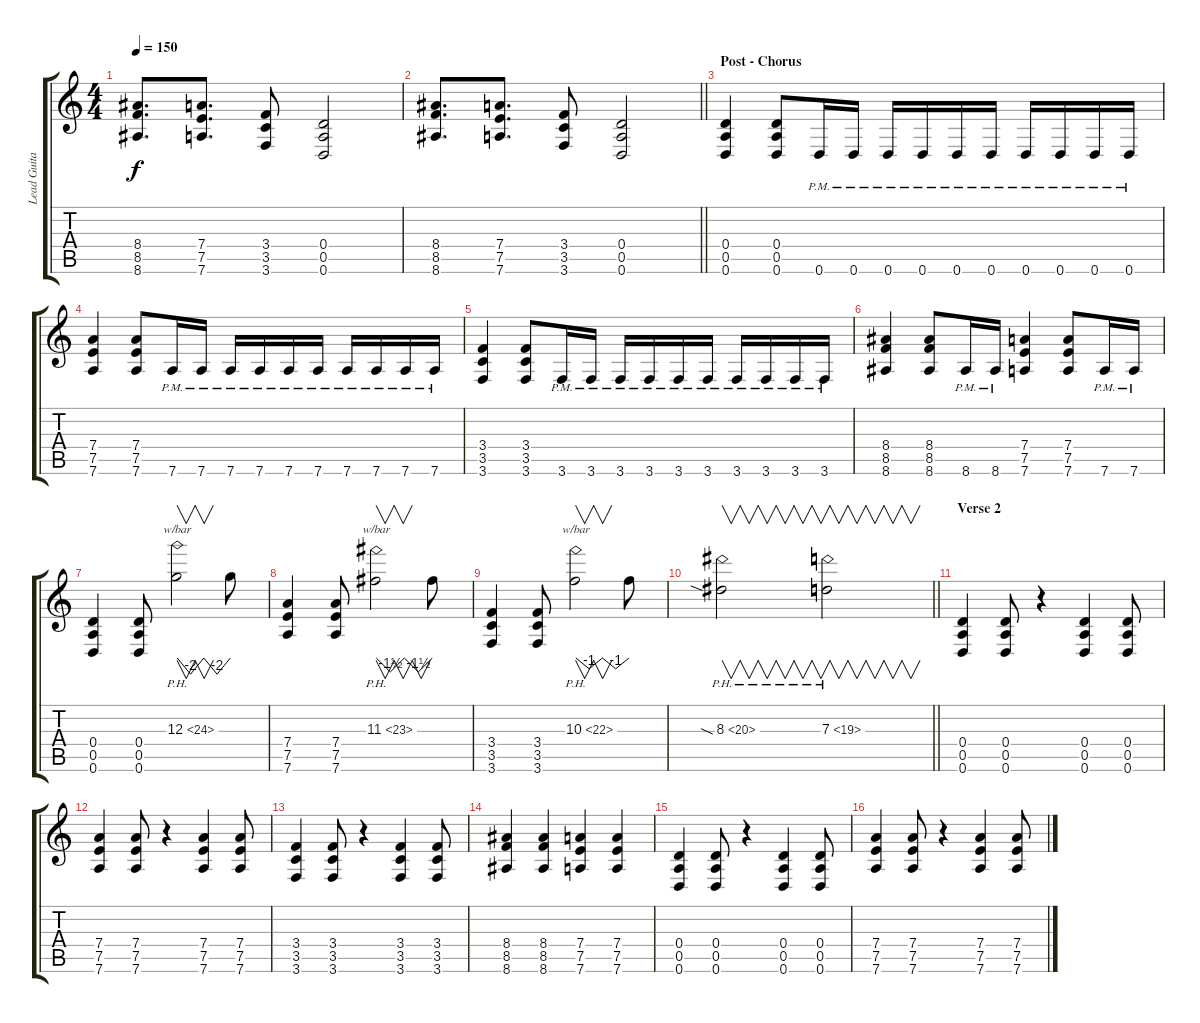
\track ("Lead Guitar" "Lead Guita") {instrument distortionguitar}
\staff {score tabs}
\tuning (E4 B3 G3 D3 A2 D2) {hide}
\ts (4 4)
\tempo 150
\clef g2
\ks c
(8.4 8.5 8.6).8{d dy f} (7.4 7.5 7.6).8{d} (3.4 3.5 3.6).8 (0.4 0.5 0.6).2 |
\barLineRight lightlight
(8.4 8.5 8.6).8{d} (7.4 7.5 7.6).8{d} (3.4 3.5 3.6).8 (0.4 0.5 0.6).2 |
\section ("" "Post - Chorus")
(0.4 0.5 0.6).4 (0.4 0.5 0.6).8 0.6{pm}.16 0.6{pm}.16 0.6{pm}.16 0.6{pm}.16 0.6{pm}.16 0.6{pm}.16 0.6{pm}.16 0.6{pm}.16 0.6{pm}.16 0.6{pm}.16 |
(7.4 7.5 7.6).4 (7.4 7.5 7.6).8 7.6{pm}.16 7.6{pm}.16 7.6{pm}.16 7.6{pm}.16 7.6{pm}.16 7.6{pm}.16 7.6{pm}.16 7.6{pm}.16 7.6{pm}.16 7.6{pm}.16 |
(3.4 3.5 3.6).4 (3.4 3.5 3.6).8 3.6{pm}.16 3.6{pm}.16 3.6{pm}.16 3.6{pm}.16 3.6{pm}.16 3.6{pm}.16 3.6{pm}.16 3.6{pm}.16 3.6{pm}.16 3.6{pm}.16 |
(8.4 8.5 8.6).4 (8.4 8.5 8.6).8 8.6{pm}.16 8.6{pm}.16 (7.4 7.5 7.6).4 (7.4 7.5 7.6).8 7.6{pm}.16 7.6{pm}.16 |
(0.4 0.5 0.6).4 (0.4 0.5 0.6).8 12.3{ph 12}.2{v tbe (custom default 0 0 15 -8 30 0 45 -8 60 0)} 12.3{t}.8 |
(7.4 7.5 7.6).4 (7.4 7.5 7.6).8 11.3{ph 12}.2{v tbe (custom default 0 0 15 -6 30 0 45 -6 60 0)} 11.3{t}.8 |
(3.4 3.5 3.6).4 (3.4 3.5 3.6).8 10.3{ph 12}.2{v tbe (custom default 0 0 15 -4 30 0 45 -4 60 0)} 10.3{t}.8 |
\barLineRight lightlight
8.3{ph 12 sia}.2{v} 7.3{ph 12}.2{v} |
\section ("" "Verse 2")
(0.4 0.5 0.6).4 (0.4 0.5 0.6).8 r.4 (0.4 0.5 0.6).4 (0.4 0.5 0.6).8 |
(7.4 7.5 7.6).4 (7.4 7.5 7.6).8 r.4 (7.4 7.5 7.6).4 (7.4 7.5 7.6).8 |
(3.4 3.5 3.6).4 (3.4 3.5 3.6).8 r.4 (3.4 3.5 3.6).4 (3.4 3.5 3.6).8 |
(8.4 8.5 8.6).4 (8.4 8.5 8.6).4 (7.4 7.5 7.6).4 (7.4 7.5 7.6).4 |
(0.4 0.5 0.6).4 (0.4 0.5 0.6).8 r.4 (0.4 0.5 0.6).4 (0.4 0.5 0.6).8 |
(7.4 7.5 7.6).4 (7.4 7.5 7.6).8 r.4 (7.4 7.5 7.6).4 (7.4 7.5 7.6).8
